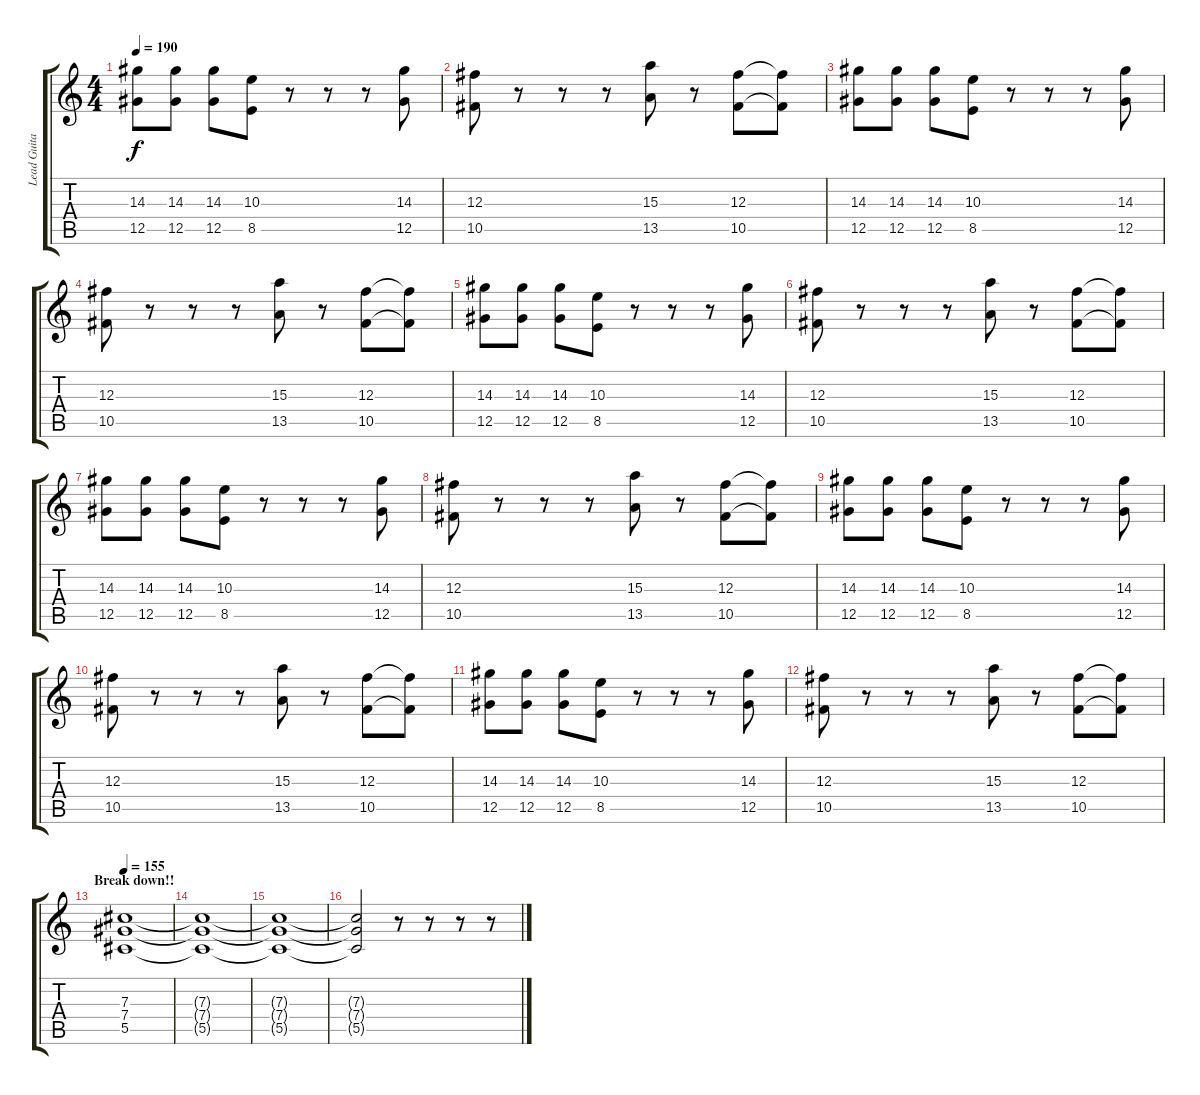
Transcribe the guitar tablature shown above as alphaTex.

\track ("Lead Guitar" "Lead Guita") {instrument distortionguitar}
\staff {score tabs}
\tuning (Eb4 Bb3 Gb3 Db3 Ab2 Db2) {hide}
\ts (4 4)
\tempo 190
\clef g2
\ks c
(14.3 12.5).8{dy f} (14.3 12.5).8 (14.3 12.5).8 (10.3 8.5).8 r.8 r.8 r.8 (14.3 12.5).8 |
(12.3 10.5).8 r.8 r.8 r.8 (15.3 13.5).8 r.8 (12.3 10.5).8 (12.3{t} 10.5{t}).8 |
(14.3 12.5).8 (14.3 12.5).8 (14.3 12.5).8 (10.3 8.5).8 r.8 r.8 r.8 (14.3 12.5).8 |
(12.3 10.5).8 r.8 r.8 r.8 (15.3 13.5).8 r.8 (12.3 10.5).8 (12.3{t} 10.5{t}).8 |
(14.3 12.5).8 (14.3 12.5).8 (14.3 12.5).8 (10.3 8.5).8 r.8 r.8 r.8 (14.3 12.5).8 |
(12.3 10.5).8 r.8 r.8 r.8 (15.3 13.5).8 r.8 (12.3 10.5).8 (12.3{t} 10.5{t}).8 |
(14.3 12.5).8 (14.3 12.5).8 (14.3 12.5).8 (10.3 8.5).8 r.8 r.8 r.8 (14.3 12.5).8 |
(12.3 10.5).8 r.8 r.8 r.8 (15.3 13.5).8 r.8 (12.3 10.5).8 (12.3{t} 10.5{t}).8 |
(14.3 12.5).8 (14.3 12.5).8 (14.3 12.5).8 (10.3 8.5).8 r.8 r.8 r.8 (14.3 12.5).8 |
(12.3 10.5).8 r.8 r.8 r.8 (15.3 13.5).8 r.8 (12.3 10.5).8 (12.3{t} 10.5{t}).8 |
(14.3 12.5).8 (14.3 12.5).8 (14.3 12.5).8 (10.3 8.5).8 r.8 r.8 r.8 (14.3 12.5).8 |
(12.3 10.5).8 r.8 r.8 r.8 (15.3 13.5).8 r.8 (12.3 10.5).8 (12.3{t} 10.5{t}).8 |
\section ("" "Break down!!")
\tempo 155
(7.3 7.4 5.5).1 |
(7.3{t} 7.4{t} 5.5{t}).1 |
(7.3{t} 7.4{t} 5.5{t}).1 |
(7.3{t} 7.4{t} 5.5{t}).2 r.8 r.8 r.8 r.8
